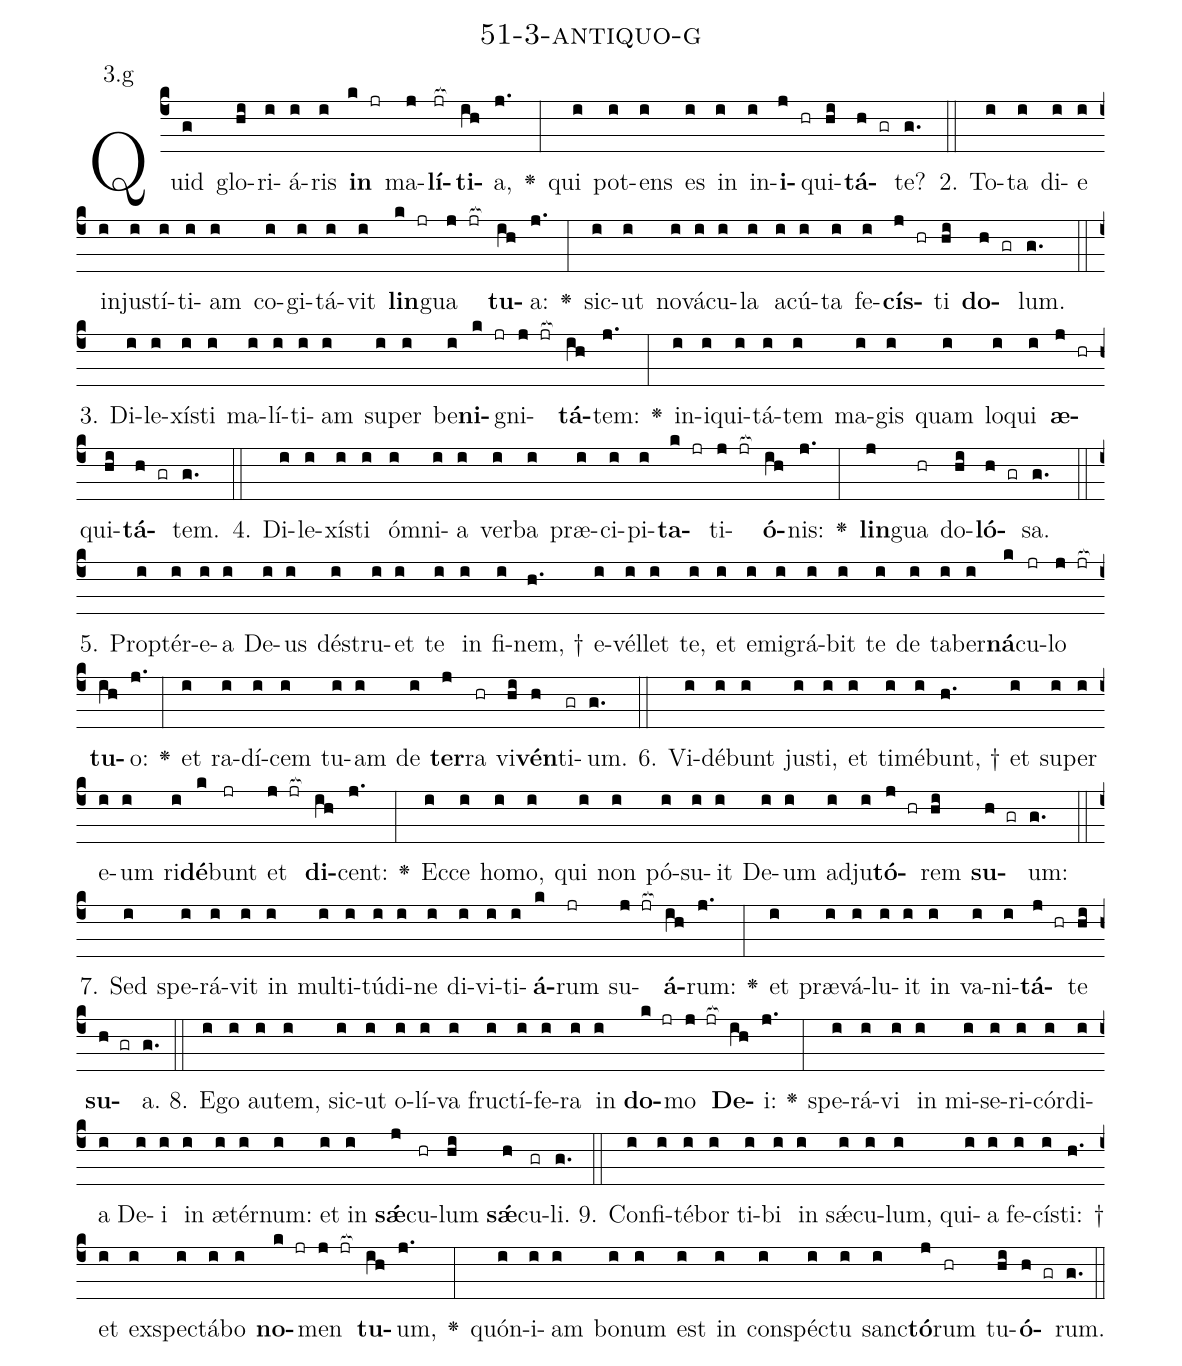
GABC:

name: 51-3-antiquo-g;
annotation: 3.g;
%%
(c4)Quid(g) glo(hi)ri(i)á(i)ris(i) <b>in</b>(k jr) ma(j)<b>lí</b>(jr[ocb:1{])<b>ti</b>(ih[ocb:0}])a,(j.) <v>\greheightstar</v>(:) qui(i) pot(i)ens(i) es(i) in(i) in(i)<b>i</b>(j hr)qui(hi)<b>tá</b>(h gr)te?(g.) (::)
2. To(i)ta(i) di(i)e(i) in(i)jus(i)tí(i)ti(i)am(i) co(i)gi(i)tá(i)vit(i) <b>lin</b>(k jr)gua(j jr[ocb:1{]) <b>tu</b>(ih[ocb:0}])a:(j.) <v>\greheightstar</v>(:) sic(i)ut(i) no(i)vá(i)cu(i)la(i) a(i)cú(i)ta(i) fe(i)<b>cís</b>(j hr)ti(hi) <b>do</b>(h gr)lum.(g.) (::)
3. Di(i)le(i)xís(i)ti(i) ma(i)lí(i)ti(i)am(i) su(i)per(i) be(i)<b>ni</b>(k jr)gni(j jr[ocb:1{])<b>tá</b>(ih[ocb:0}])tem:(j.) <v>\greheightstar</v>(:) in(i)i(i)qui(i)tá(i)tem(i) ma(i)gis(i) quam(i) lo(i)qui(i) <b>æ</b>(j hr)qui(hi)<b>tá</b>(h gr)tem.(g.) (::)
4. Di(i)le(i)xís(i)ti(i) óm(i)ni(i)a(i) ver(i)ba(i) præ(i)ci(i)pi(i)<b>ta</b>(k jr)ti(j jr[ocb:1{])<b>ó</b>(ih[ocb:0}])nis:(j.) <v>\greheightstar</v>(:) <b>lin</b>(j)gua(hr) do(hi)<b>ló</b>(h gr)sa.(g.) (::)
5. Prop(i)tér(i)e(i)a(i) De(i)us(i) dé(i)stru(i)et(i) te(i) in(i) fi(i)nem, †(h.) e(i)vél(i)let(i) te,(i) et(i) e(i)mi(i)grá(i)bit(i) te(i) de(i) ta(i)ber(i)<b>ná</b>(k)cu(jr)lo(j jr[ocb:1{]) <b>tu</b>(ih[ocb:0}])o:(j.) <v>\greheightstar</v>(:) et(i) ra(i)dí(i)cem(i) tu(i)am(i) de(i) <b>ter</b>(j)ra(hr) vi(hi)<b>vén</b>(h)ti(gr)um.(g.) (::)
6. Vi(i)dé(i)bunt(i) jus(i)ti,(i) et(i) ti(i)mé(i)bunt, †(h.) et(i) su(i)per(i) e(i)um(i) ri(i)<b>dé</b>(k)bunt(jr) et(j jr[ocb:1{]) <b>di</b>(ih[ocb:0}])cent:(j.) <v>\greheightstar</v>(:) Ec(i)ce(i) ho(i)mo,(i) qui(i) non(i) pó(i)su(i)it(i) De(i)um(i) ad(i)ju(i)<b>tó</b>(j hr)rem(hi) <b>su</b>(h gr)um:(g.) (::)
7. Sed(i) spe(i)rá(i)vit(i) in(i) mul(i)ti(i)tú(i)di(i)ne(i) di(i)vi(i)ti(i)<b>á</b>(k)rum(jr) su(j jr[ocb:1{])<b>á</b>(ih[ocb:0}])rum:(j.) <v>\greheightstar</v>(:) et(i) præ(i)vá(i)lu(i)it(i) in(i) va(i)ni(i)<b>tá</b>(j hr)te(hi) <b>su</b>(h gr)a.(g.) (::)
8. E(i)go(i) au(i)tem,(i) sic(i)ut(i) o(i)lí(i)va(i) fruc(i)tí(i)fe(i)ra(i) in(i) <b>do</b>(k jr)mo(j jr[ocb:1{]) <b>De</b>(ih[ocb:0}])i:(j.) <v>\greheightstar</v>(:) spe(i)rá(i)vi(i) in(i) mi(i)se(i)ri(i)cór(i)di(i)a(i) De(i)i(i) in(i) æ(i)tér(i)num:(i) et(i) in(i) <b>sǽ</b>(j)cu(hr)lum(hi) <b>sǽ</b>(h)cu(gr)li.(g.) (::)
9. Con(i)fi(i)té(i)bor(i) ti(i)bi(i) in(i) sǽ(i)cu(i)lum,(i) qui(i)a(i) fe(i)cís(i)ti: †(h.) et(i) ex(i)spec(i)tá(i)bo(i) <b>no</b>(k jr)men(j jr[ocb:1{]) <b>tu</b>(ih[ocb:0}])um,(j.) <v>\greheightstar</v>(:) quón(i)i(i)am(i) bo(i)num(i) est(i) in(i) con(i)spéc(i)tu(i) sanc(i)<b>tó</b>(j)rum(hr) tu(hi)<b>ó</b>(h gr)rum.(g.) (::)
